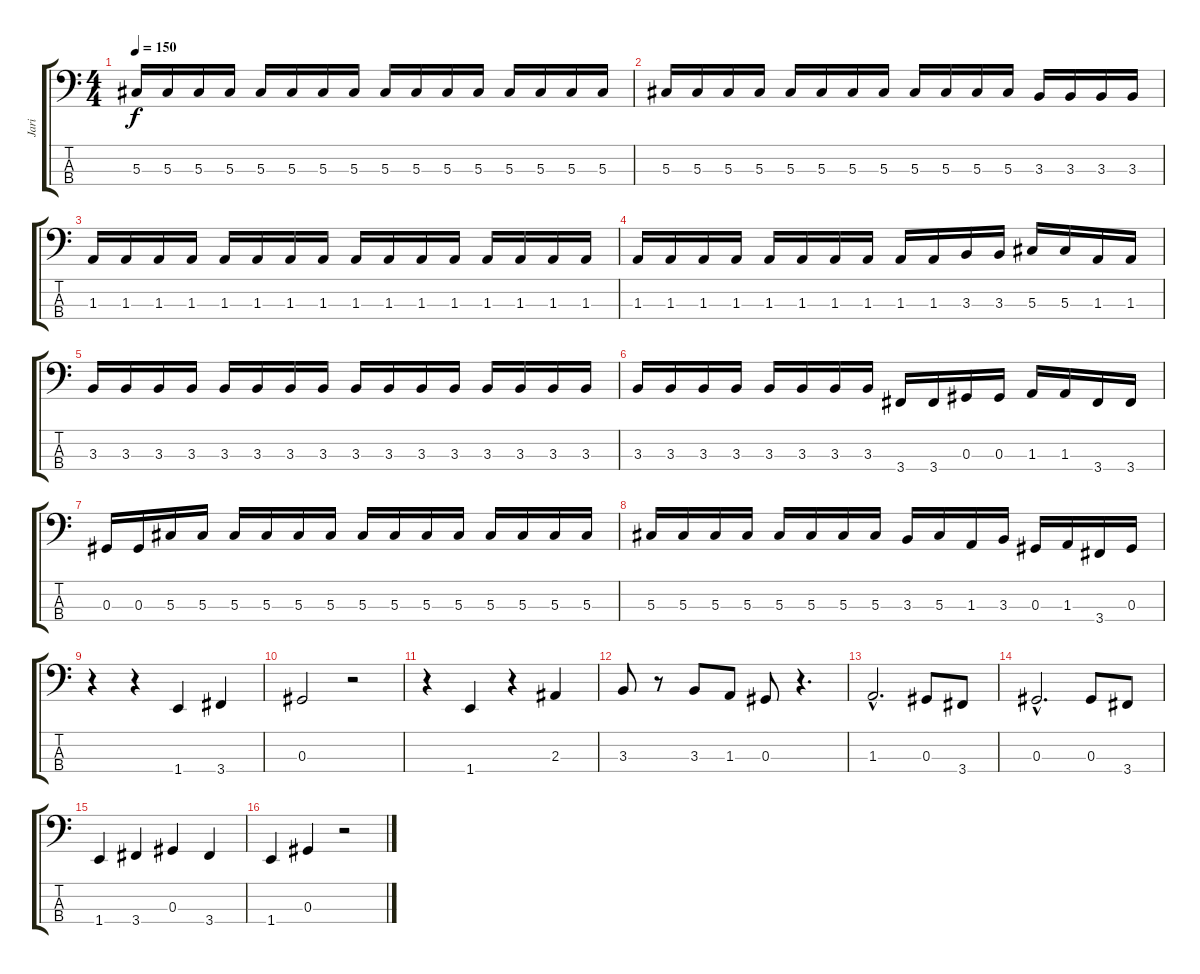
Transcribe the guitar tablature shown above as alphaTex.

\track ("Jari" "Jari") {instrument electricbassfinger}
\staff {score tabs}
\tuning (Gb2 Db2 Ab1 Eb1) {hide}
\ts (4 4)
\tempo 150
\clef f4
\ks c
5.3.16{dy f} 5.3.16 5.3.16 5.3.16 5.3.16 5.3.16 5.3.16 5.3.16 5.3.16 5.3.16 5.3.16 5.3.16 5.3.16 5.3.16 5.3.16 5.3.16 |
5.3.16 5.3.16 5.3.16 5.3.16 5.3.16 5.3.16 5.3.16 5.3.16 5.3.16 5.3.16 5.3.16 5.3.16 3.3.16 3.3.16 3.3.16 3.3.16 |
1.3.16 1.3.16 1.3.16 1.3.16 1.3.16 1.3.16 1.3.16 1.3.16 1.3.16 1.3.16 1.3.16 1.3.16 1.3.16 1.3.16 1.3.16 1.3.16 |
1.3.16 1.3.16 1.3.16 1.3.16 1.3.16 1.3.16 1.3.16 1.3.16 1.3.16 1.3.16 3.3.16 3.3.16 5.3.16 5.3.16 1.3.16 1.3.16 |
3.3.16 3.3.16 3.3.16 3.3.16 3.3.16 3.3.16 3.3.16 3.3.16 3.3.16 3.3.16 3.3.16 3.3.16 3.3.16 3.3.16 3.3.16 3.3.16 |
3.3.16 3.3.16 3.3.16 3.3.16 3.3.16 3.3.16 3.3.16 3.3.16 3.4.16 3.4.16 0.3.16 0.3.16 1.3.16 1.3.16 3.4.16 3.4.16 |
0.3.16 0.3.16 5.3.16 5.3.16 5.3.16 5.3.16 5.3.16 5.3.16 5.3.16 5.3.16 5.3.16 5.3.16 5.3.16 5.3.16 5.3.16 5.3.16 |
5.3.16 5.3.16 5.3.16 5.3.16 5.3.16 5.3.16 5.3.16 5.3.16 3.3.16 5.3.16 1.3.16 3.3.16 0.3.16 1.3.16 3.4.16 0.3.16 |
r.4 r.4 1.4.4 3.4.4 |
0.3.2 r.2 |
r.4 1.4.4 r.4 2.3.4 |
3.3.8 r.8 3.3.8 1.3.8 0.3.8 r.4{d} |
1.3{hac}.2{d} 0.3.8 3.4.8 |
0.3{hac}.2{d} 0.3.8 3.4.8 |
1.4.4 3.4.4 0.3.4 3.4.4 |
1.4.4 0.3.4 r.2
